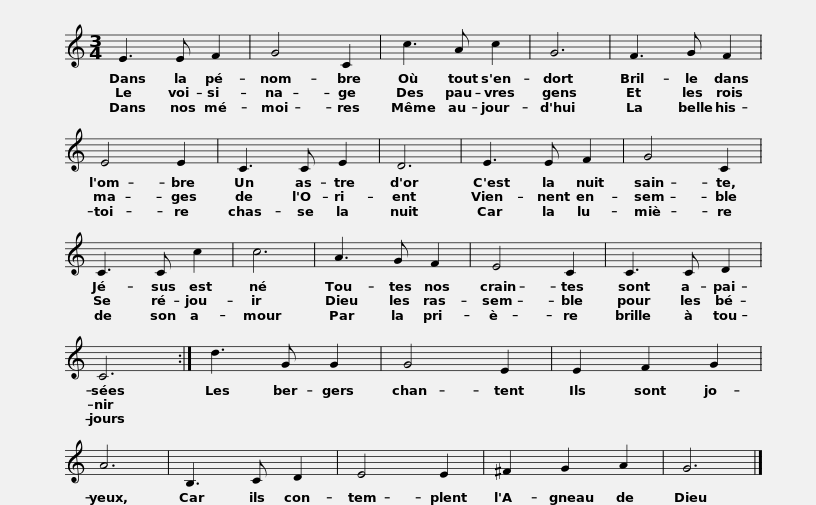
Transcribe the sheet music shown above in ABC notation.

X:1
L:1/8
M:3/4
I:linebreak $
K:C
V:1 treble
V:1
 E3 E F2 | G4 C2 | c3 A c2 | G6 | F3 G F2 | %5
 E4 E2 | C3 C E2 | D6 |$ E3 E F2 | G4 C2 | %10
 C3 C c2 | c6 | A3 G F2 | E4 C2 | C3 C D2 | %15
 C6 :|$ d3 G G2 | G4 E2 | E2 F2 G2 | A6 | %20
 B,3 C D2 | E4 E2 | ^F2 G2 A2 | G6 |] %24
